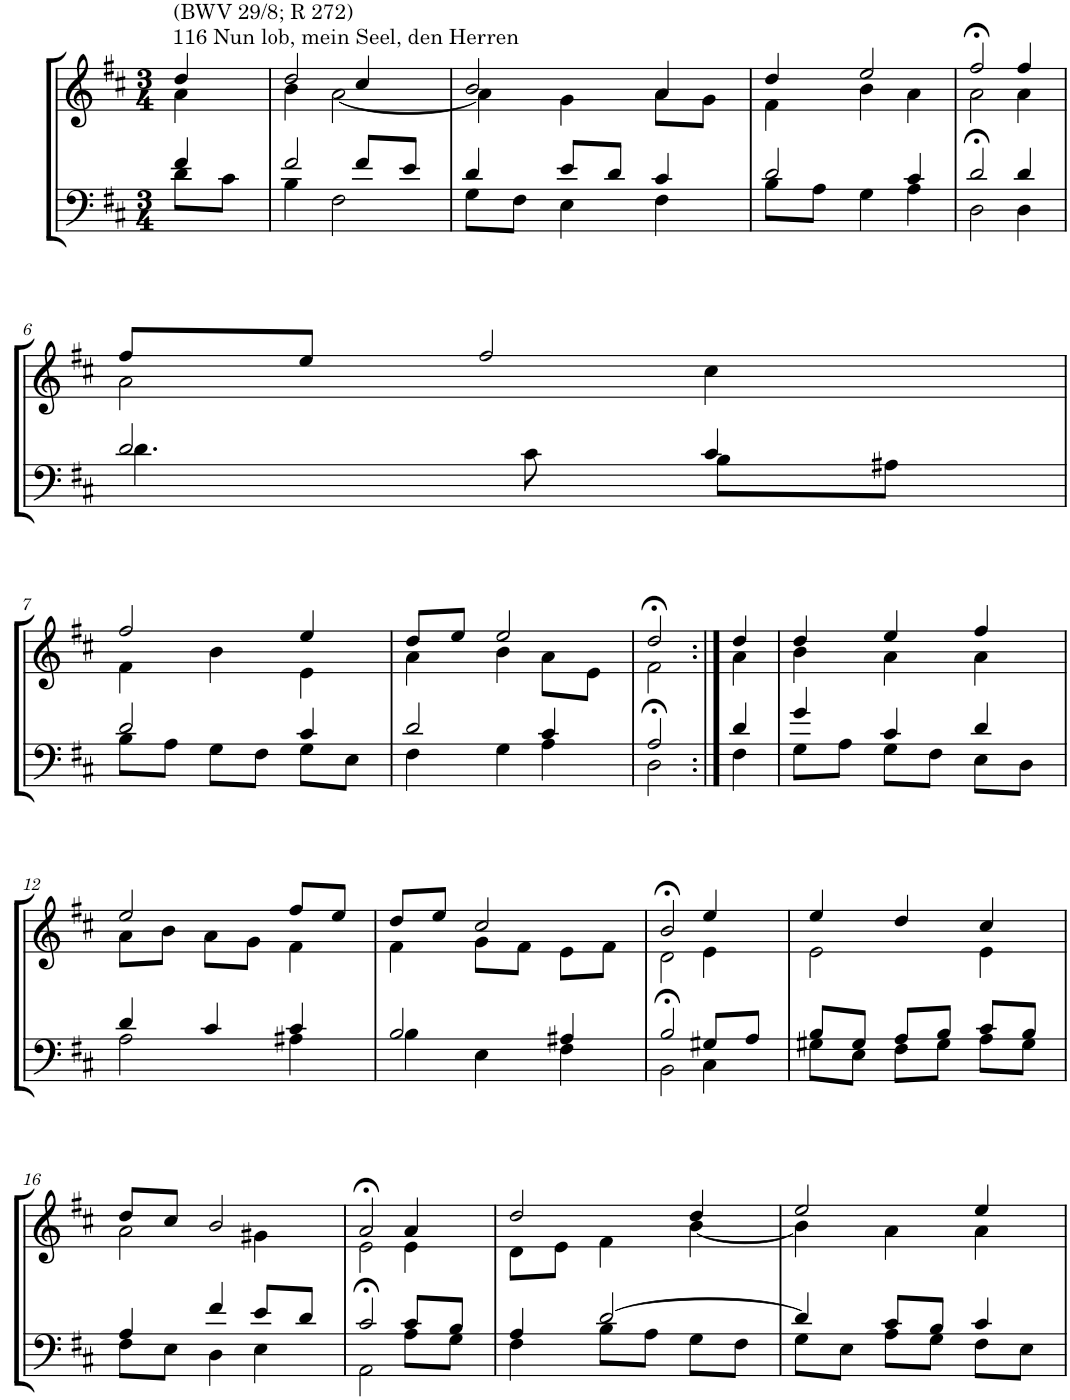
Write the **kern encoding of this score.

**kern	**kern
*part2	*part1
*staff2	*staff1
*I"Tenor/Baß	*I"Sopran/Alt
*clefF4	*clefG2
*k[f#c#]	*k[f#c#]
*M3/4	*M3/4
=1	=1
*^	*^
!	!	!LO:TX:a:t=116 Nun lob, mein Seel, den Herren	!
!	!	!LO:TX:a:t=(BWV 29/8; R 272)	!
4f#/	8d\L	4dd/	4a\
.	8c#\J	.	.
=2	=2	=2	=2
2f#/	4B\	2dd/	4b\
.	2F#\	.	[2a\
8f#/L	.	4cc#/	.
8e/J	.	.	.
=3	=3	=3	=3
4d/	8G\L	2b/	4a\]
.	8F#\J	.	.
8e/L	4E\	.	4g\
8d/J	.	.	.
4c#/	4F#\	4a/	8a\L
.	.	.	8g\J
=4	=4	=4	=4
2d/	8B\L	4dd/	4f#\
.	8A\J	.	.
.	4G\	2ee/	4b\
4c#/	4A\	.	4a\
=5	=5	=5	=5
2d/	2D>\	2ff#>/	2a\
4d/	4D\	4ff#/	4a\
!!LO:LB:g=z	!!
=6	=6	=6	=6
2d/	4.d\	8ff#/L	2a\
.	.	8ee/J	.
.	.	2ff#/	.
.	8c#\	.	.
4c#/	8B\L	.	4cc#\
.	8A#X\J	.	.
!!LO:LB:g=z	!!
=7	=7	=7	=7
2d/	8B\L	2ff#/	4f#\
.	8A\J	.	.
.	8G\L	.	4b\
.	8F#\J	.	.
4c#/	8G\L	4ee/	4e\
.	8E\J	.	.
=8	=8	=8	=8
2d/	4F#\	8dd/L	4a\
.	.	8ee/J	.
.	4G\	2ee/	4b\
4c#/	4A\	.	8a\L
.	.	.	8e\J
=9	=9	=9	=9
2A/	2D>\	2dd>/	2f#\
=10:|!	=10:|!	=10:|!	=10:|!
4d/	4F#\	4dd/	4a\
=11	=11	=11	=11
4g/	8G\L	4dd/	4b\
.	8A\J	.	.
4c#/	8G\L	4ee/	4a\
.	8F#\J	.	.
4d/	8E\L	4ff#/	4a\
.	8D\J	.	.
!!LO:LB:g=z	!!
=12	=12	=12	=12
4d/	2A\	2ee/	8a\L
.	.	.	8b\J
4c#/	.	.	8a\L
.	.	.	8g\J
4c#/	4A#X\	8ff#/L	4f#\
.	.	8ee/J	.
=13	=13	=13	=13
2B/	4B\	8dd/L	4f#\
.	.	8ee/J	.
.	4E\	2cc#/	8g\L
.	.	.	8f#\J
4A#X/	4F#\	.	8e\L
.	.	.	8f#\J
=14	=14	=14	=14
2B/	2BB>\	2b>/	2d\
8G#X/L	4C#\	4ee/	4e\
8A/J	.	.	.
=15	=15	=15	=15
8B/L	8G#X\L	4ee/	2e\
8G#/J	8E\J	.	.
8A/L	8F#\L	4dd/	.
8B/J	8G#\J	.	.
8c#/L	8A\L	4cc#/	4e\
8B/J	8G#\J	.	.
!!LO:LB:g=z	!!
=16	=16	=16	=16
4A/	8F#\L	8dd/L	2a\
.	8E\J	8cc#/J	.
4f#/	4D\	2b/	.
8e/L	4E\	.	4g#X\
8d/J	.	.	.
=17	=17	=17	=17
2c#/	2AA>\	2a>/	2e\
8c#/L	8A\L	4a/	4e\
8B/J	8G\J	.	.
=18	=18	=18	=18
4A/	4F#\	2dd/	8d\L
.	.	.	8e\J
[2d/	8B\L	.	4f#\
.	8A\J	.	.
.	8G\L	4dd/	[4b\
.	8F#\J	.	.
=19	=19	=19	=19
4d/]	8G\L	2ee/	4b\]
.	8E\J	.	.
8c#/L	8A\L	.	4a\
8B/J	8G\J	.	.
4c#/	8F#\L	4ee/	4a\
.	8E\J	.	.
*v	*v	*	*
*	*v	*v
=	=
*-	*-
